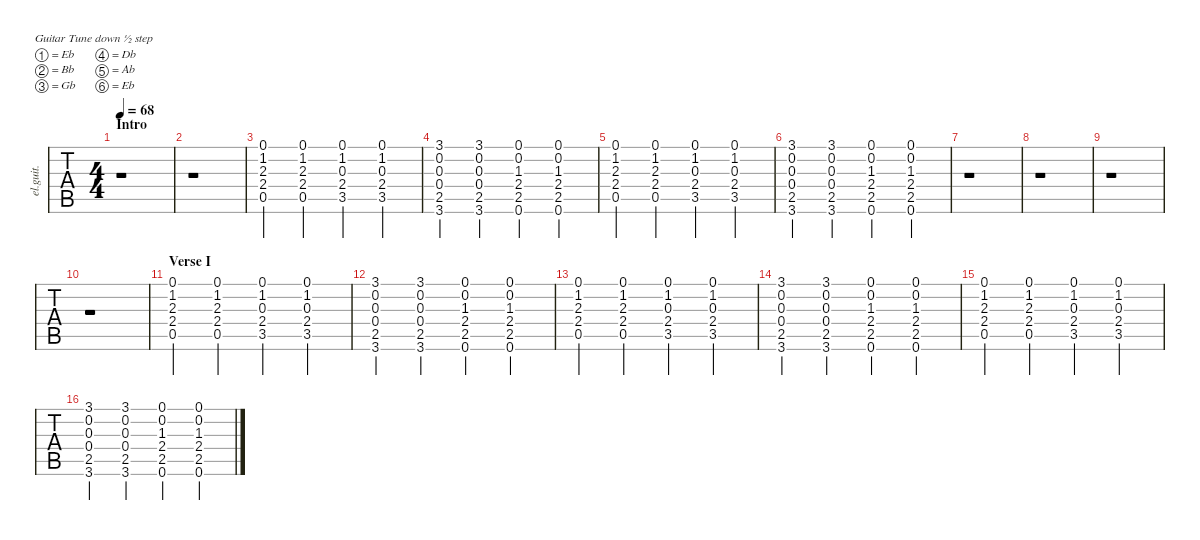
\defaultSystemsLayout 4
\hideDynamics
\bracketExtendMode nobrackets
\otherSystemsTrackNameOrientation horizontal
\track ("Clean Guitar (Kirk)" "el.guit.") {defaultSystemsLayout 4 instrument electricguitarclean}
\staff {tabs}
\tuning (Eb4 Bb3 Gb3 Db3 Ab2 Eb2)
\ts (4 4)
\section ("" "Intro")
\tempo 68
\clef g2
\ks c
r.1{dy mf instrument electricguitarclean} |
r.1 |
(0.5{acc #} 2.4{acc #} 2.3{acc #} 1.2 0.1{acc #}).4 (0.5{acc #} 2.4{acc #} 2.3{acc #} 1.2 0.1{acc #}).4 (3.5 2.4{acc #} 0.3{acc #} 1.2 0.1{acc #}).4 (3.5 2.4{acc #} 0.3{acc #} 1.2 0.1{acc #}).4 |
(3.6{acc #} 2.5{acc #} 0.4{acc #} 0.3{acc #} 0.2{acc #} 3.1{acc #}).4 (3.6{acc #} 2.5{acc #} 0.4{acc #} 0.3{acc #} 0.2{acc #} 3.1{acc #}).4 (0.6{acc #} 2.5{acc #} 2.4{acc #} 1.3 0.2{acc #} 0.1{acc #}).4 (0.6{acc #} 2.5{acc #} 2.4{acc #} 1.3 0.2{acc #} 0.1{acc #}).4 |
(0.5{acc #} 2.4{acc #} 2.3{acc #} 1.2 0.1{acc #}).4 (0.5{acc #} 2.4{acc #} 2.3{acc #} 1.2 0.1{acc #}).4 (3.5 2.4{acc #} 0.3{acc #} 1.2 0.1{acc #}).4 (3.5 2.4{acc #} 0.3{acc #} 1.2 0.1{acc #}).4 |
(3.6{acc #} 2.5{acc #} 0.4{acc #} 0.3{acc #} 0.2{acc #} 3.1{acc #}).4 (3.6{acc #} 2.5{acc #} 0.4{acc #} 0.3{acc #} 0.2{acc #} 3.1{acc #}).4 (0.6{acc #} 2.5{acc #} 2.4{acc #} 1.3 0.2{acc #} 0.1{acc #}).4 (0.6{acc #} 2.5{acc #} 2.4{acc #} 1.3 0.2{acc #} 0.1{acc #}).4 |
r.1 |
r.1 |
r.1 |
r.1 |
\section ("" "Verse I")
(0.5{acc #} 2.4{acc #} 2.3{acc #} 1.2 0.1{acc #}).4 (0.5{acc #} 2.4{acc #} 2.3{acc #} 1.2 0.1{acc #}).4 (3.5 2.4{acc #} 0.3{acc #} 1.2 0.1{acc #}).4 (3.5 2.4{acc #} 0.3{acc #} 1.2 0.1{acc #}).4 |
(3.6{acc #} 2.5{acc #} 0.4{acc #} 0.3{acc #} 0.2{acc #} 3.1{acc #}).4 (3.6{acc #} 2.5{acc #} 0.4{acc #} 0.3{acc #} 0.2{acc #} 3.1{acc #}).4 (0.6{acc #} 2.5{acc #} 2.4{acc #} 1.3 0.2{acc #} 0.1{acc #}).4 (0.6{acc #} 2.5{acc #} 2.4{acc #} 1.3 0.2{acc #} 0.1{acc #}).4 |
(0.5{acc #} 2.4{acc #} 2.3{acc #} 1.2 0.1{acc #}).4 (0.5{acc #} 2.4{acc #} 2.3{acc #} 1.2 0.1{acc #}).4 (3.5 2.4{acc #} 0.3{acc #} 1.2 0.1{acc #}).4 (3.5 2.4{acc #} 0.3{acc #} 1.2 0.1{acc #}).4 |
(3.6{acc #} 2.5{acc #} 0.4{acc #} 0.3{acc #} 0.2{acc #} 3.1{acc #}).4 (3.6{acc #} 2.5{acc #} 0.4{acc #} 0.3{acc #} 0.2{acc #} 3.1{acc #}).4 (0.6{acc #} 2.5{acc #} 2.4{acc #} 1.3 0.2{acc #} 0.1{acc #}).4 (0.6{acc #} 2.5{acc #} 2.4{acc #} 1.3 0.2{acc #} 0.1{acc #}).4 |
(0.5{acc #} 2.4{acc #} 2.3{acc #} 1.2 0.1{acc #}).4 (0.5{acc #} 2.4{acc #} 2.3{acc #} 1.2 0.1{acc #}).4 (3.5 2.4{acc #} 0.3{acc #} 1.2 0.1{acc #}).4 (3.5 2.4{acc #} 0.3{acc #} 1.2 0.1{acc #}).4 |
(3.6{acc #} 2.5{acc #} 0.4{acc #} 0.3{acc #} 0.2{acc #} 3.1{acc #}).4 (3.6{acc #} 2.5{acc #} 0.4{acc #} 0.3{acc #} 0.2{acc #} 3.1{acc #}).4 (0.6{acc #} 2.5{acc #} 2.4{acc #} 1.3 0.2{acc #} 0.1{acc #}).4 (0.6{acc #} 2.5{acc #} 2.4{acc #} 1.3 0.2{acc #} 0.1{acc #}).4
